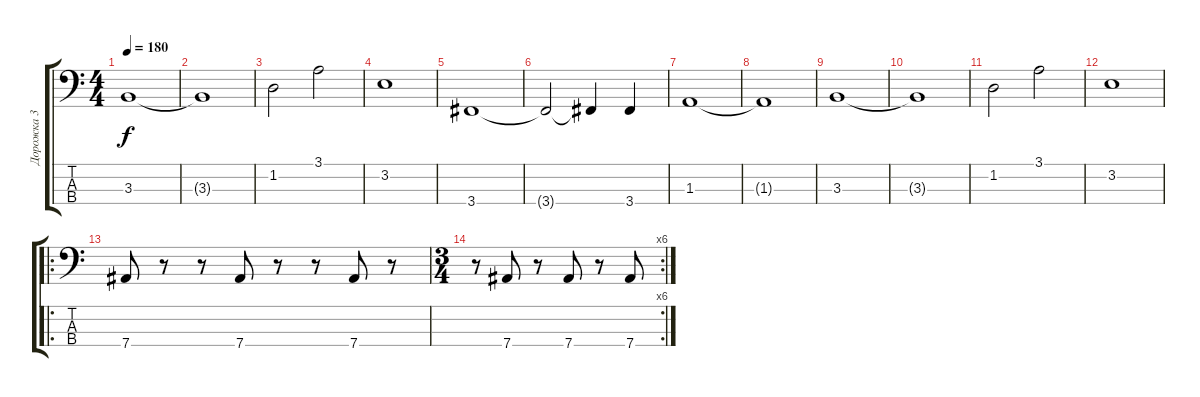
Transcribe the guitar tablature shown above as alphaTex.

\track ("Дорожка 3" "Дорожка 3") {instrument electricbassfinger}
\staff {score tabs}
\tuning (Gb2 Db2 Ab1 Eb1) {hide}
\ts (4 4)
\tempo 180
\clef f4
\ks c
3.3.1{dy f} |
3.3{t}.1 |
1.2.2 3.1.2 |
3.2.1 |
3.4.1 |
3.4{t}.2 3.4{t}.4 3.4.4 |
1.3.1 |
1.3{t}.1 |
3.3.1 |
3.3{t}.1 |
1.2.2 3.1.2 |
3.2.1 |
\ro
7.4.8 r.8 r.8 7.4.8 r.8 r.8 7.4.8 r.8 |
\rc 6
\ts (3 4)
r.8 7.4.8 r.8 7.4.8 r.8 7.4.8
